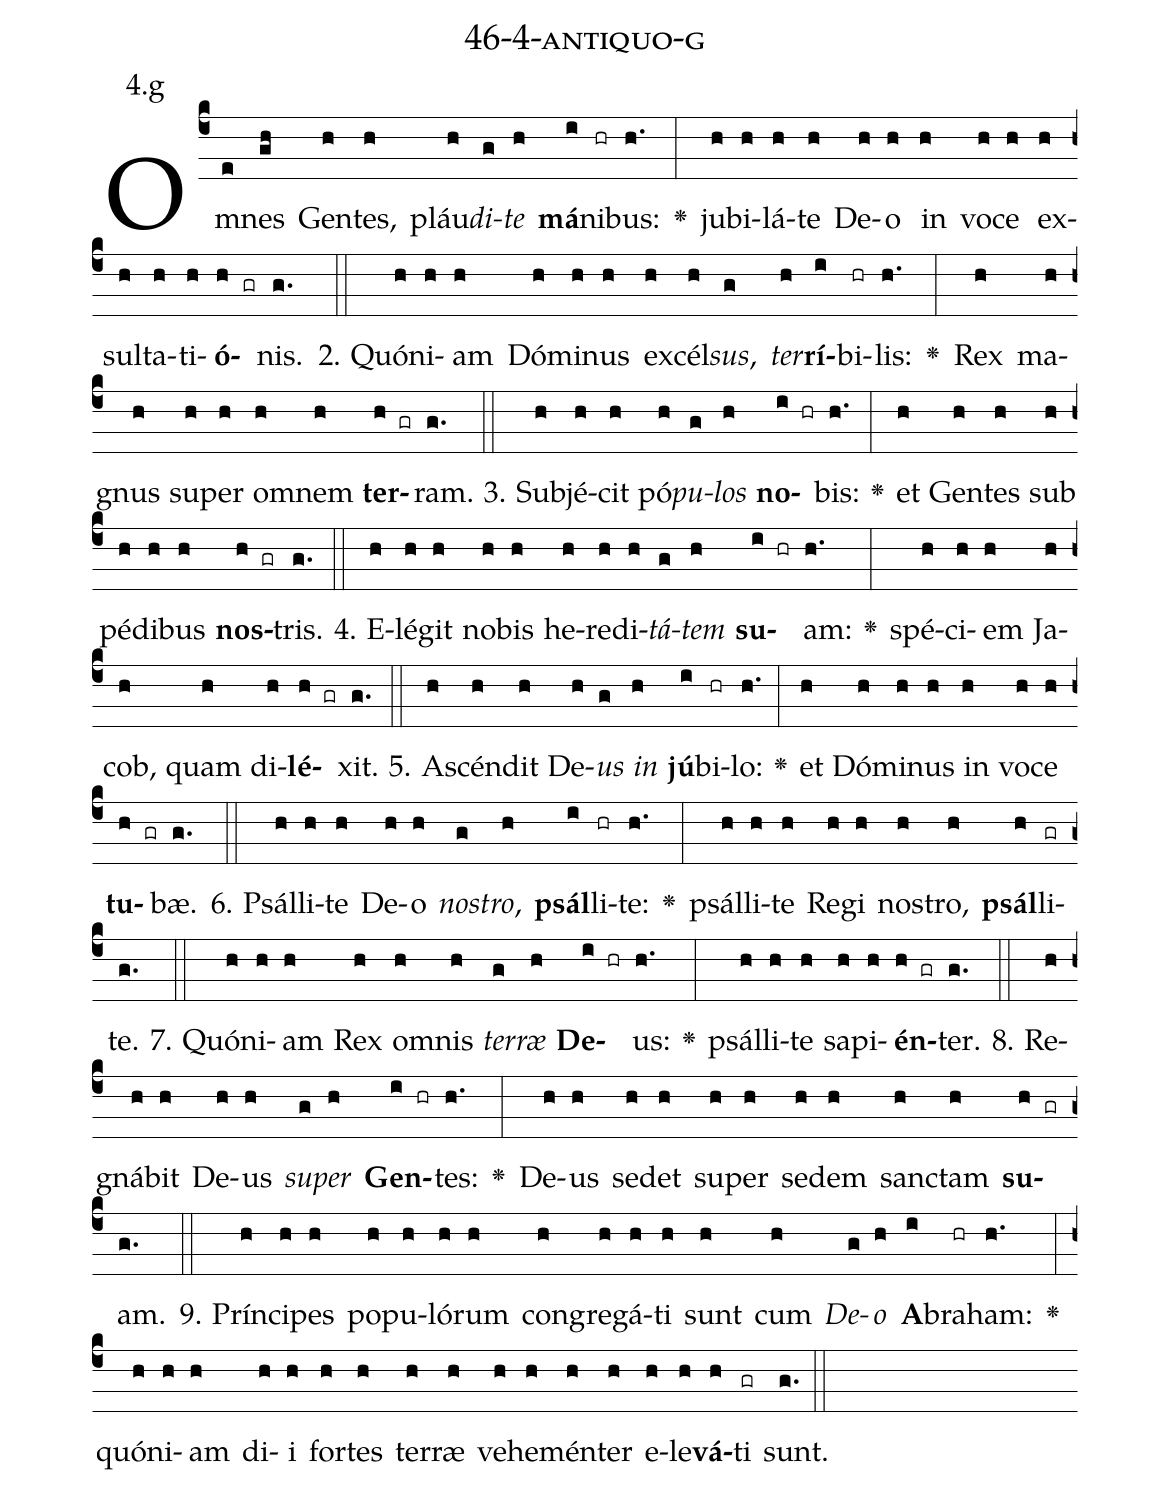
name: 46-4-antiquo-g;
annotation: 4.g;
%%
(c4)Om(e)nes(gh) Gen(h)tes,(h) pláu(h)<i>di</i>(g)<i>te</i>(h) <b>má</b>(i)ni(hr)bus:(h.) <v>\greheightstar</v>(:) ju(h)bi(h)lá(h)te(h) De(h)o(h) in(h) vo(h)ce(h) ex(h)sul(h)ta(h)ti(h)<b>ó</b>(h gr)nis.(g.) (::)
2. Quón(h)i(h)am(h) Dó(h)mi(h)nus(h) ex(h)cél(h)<i>sus</i>,(g) <i>ter</i>(h)<b>rí</b>(i)bi(hr)lis:(h.) <v>\greheightstar</v>(:) Rex(h) ma(h)gnus(h) su(h)per(h) om(h)nem(h) <b>ter</b>(h gr)ram.(g.) (::)
3. Sub(h)jé(h)cit(h) pó(h)<i>pu</i>(g)<i>los</i>(h) <b>no</b>(i hr)bis:(h.) <v>\greheightstar</v>(:) et(h) Gen(h)tes(h) sub(h) pé(h)di(h)bus(h) <b>nos</b>(h gr)tris.(g.) (::)
4. E(h)lé(h)git(h) no(h)bis(h) he(h)re(h)di(h)<i>tá</i>(g)<i>tem</i>(h) <b>su</b>(i hr)am:(h.) <v>\greheightstar</v>(:) spé(h)ci(h)em(h) Ja(h)cob,(h) quam(h) di(h)<b>lé</b>(h gr)xit.(g.) (::)
5. A(h)scén(h)dit(h) De(h)<i>us</i>(g) <i>in</i>(h) <b>jú</b>(i)bi(hr)lo:(h.) <v>\greheightstar</v>(:) et(h) Dó(h)mi(h)nus(h) in(h) vo(h)ce(h) <b>tu</b>(h gr)bæ.(g.) (::)
6. Psál(h)li(h)te(h) De(h)o(h) <i>nos</i>(g)<i>tro</i>,(h) <b>psál</b>(i)li(hr)te:(h.) <v>\greheightstar</v>(:) psál(h)li(h)te(h) Re(h)gi(h) nos(h)tro,(h) <b>psál</b>(h)li(gr)te.(g.) (::)
7. Quón(h)i(h)am(h) Rex(h) om(h)nis(h) <i>ter</i>(g)<i>ræ</i>(h) <b>De</b>(i hr)us:(h.) <v>\greheightstar</v>(:) psál(h)li(h)te(h) sa(h)pi(h)<b>én</b>(h gr)ter.(g.) (::)
8. Re(h)gná(h)bit(h) De(h)us(h) <i>su</i>(g)<i>per</i>(h) <b>Gen</b>(i hr)tes:(h.) <v>\greheightstar</v>(:) De(h)us(h) se(h)det(h) su(h)per(h) se(h)dem(h) sanc(h)tam(h) <b>su</b>(h gr)am.(g.) (::)
9. Prín(h)ci(h)pes(h) po(h)pu(h)ló(h)rum(h) con(h)gre(h)gá(h)ti(h) sunt(h) cum(h) <i>De</i>(g)<i>o</i>(h) <b>A</b>(i)bra(hr)ham:(h.) <v>\greheightstar</v>(:) quón(h)i(h)am(h) di(h)i(h) for(h)tes(h) ter(h)ræ(h) ve(h)he(h)mén(h)ter(h) e(h)le(h)<b>vá</b>(h)ti(gr) sunt.(g.) (::)
